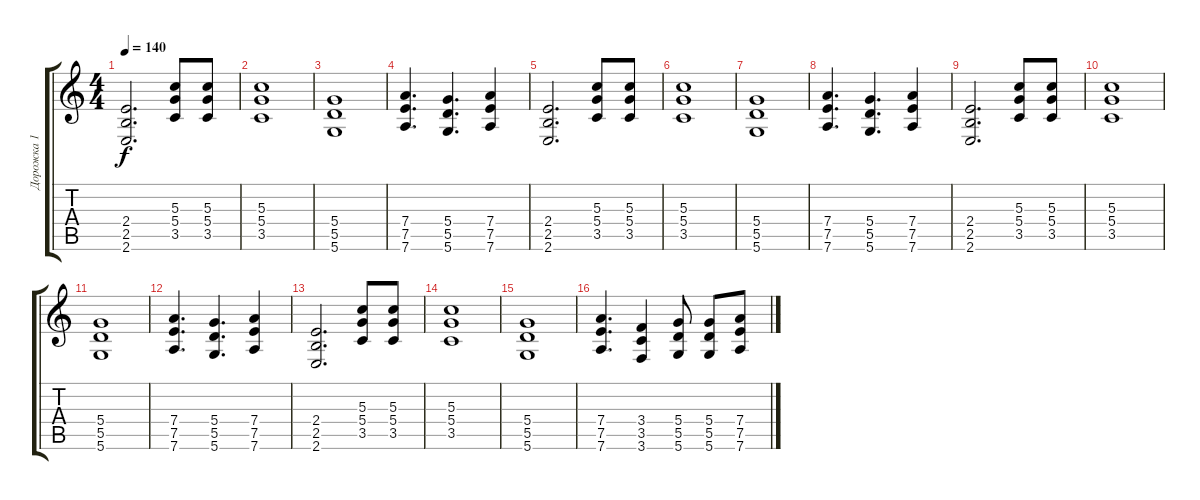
\track ("Дорожка 1" "Дорожка 1") {instrument distortionguitar}
\staff {score tabs}
\tuning (E4 B3 G3 D3 A2 D2) {hide}
\ts (4 4)
\tempo 140
\clef g2
\ks c
(2.4 2.5 2.6).2{d dy f} (5.3 5.4 3.5).8 (5.3 5.4 3.5).8 |
(5.3 5.4 3.5).1 |
(5.4 5.5 5.6).1 |
(7.4 7.5 7.6).4{d} (5.4 5.5 5.6).4{d} (7.4 7.5 7.6).4 |
(2.4 2.5 2.6).2{d} (5.3 5.4 3.5).8 (5.3 5.4 3.5).8 |
(5.3 5.4 3.5).1 |
(5.4 5.5 5.6).1 |
(7.4 7.5 7.6).4{d} (5.4 5.5 5.6).4{d} (7.4 7.5 7.6).4 |
(2.4 2.5 2.6).2{d} (5.3 5.4 3.5).8 (5.3 5.4 3.5).8 |
(5.3 5.4 3.5).1 |
(5.4 5.5 5.6).1 |
(7.4 7.5 7.6).4{d} (5.4 5.5 5.6).4{d} (7.4 7.5 7.6).4 |
(2.4 2.5 2.6).2{d} (5.3 5.4 3.5).8 (5.3 5.4 3.5).8 |
(5.3 5.4 3.5).1 |
(5.4 5.5 5.6).1 |
(7.4 7.5 7.6).4{d} (3.4 3.5 3.6).4 (5.4 5.5 5.6).8 (5.4 5.5 5.6).8 (7.4 7.5 7.6).8
